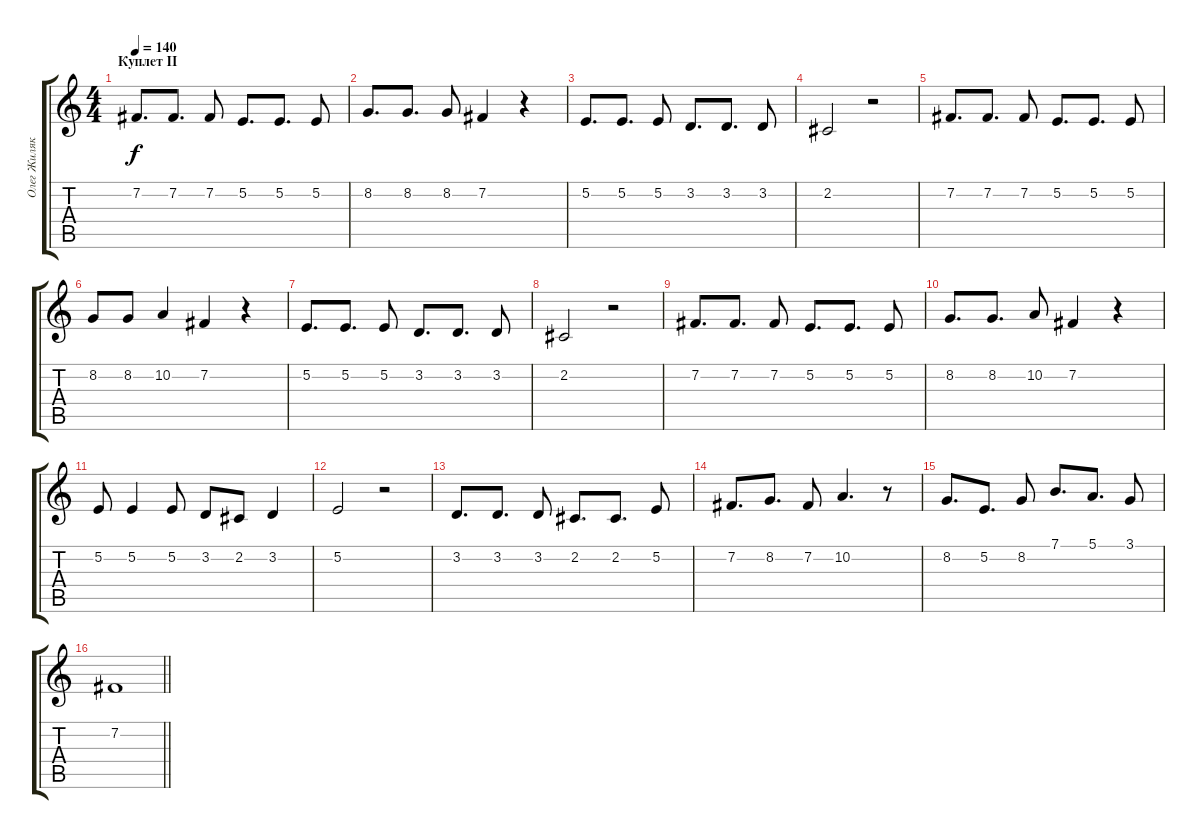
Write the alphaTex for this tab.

\track ("Олег Жиляков" "Олег Жиляк") {instrument violin}
\staff {score tabs}
\tuning (E4 B3 G3 D3 A2 E2) {hide}
\ts (4 4)
\section ("" "Куплет II")
\tempo 140
\clef g2
\ks c
7.2.8{d dy f} 7.2.8{d} 7.2.8 5.2.8{d} 5.2.8{d} 5.2.8 |
8.2.8{d} 8.2.8{d} 8.2.8 7.2.4 r.4 |
5.2.8{d} 5.2.8{d} 5.2.8 3.2.8{d} 3.2.8{d} 3.2.8 |
2.2.2 r.2 |
7.2.8{d} 7.2.8{d} 7.2.8 5.2.8{d} 5.2.8{d} 5.2.8 |
8.2.8 8.2.8 10.2.4 7.2.4 r.4 |
5.2.8{d} 5.2.8{d} 5.2.8 3.2.8{d} 3.2.8{d} 3.2.8 |
2.2.2 r.2 |
7.2.8{d} 7.2.8{d} 7.2.8 5.2.8{d} 5.2.8{d} 5.2.8 |
8.2.8{d} 8.2.8{d} 10.2.8 7.2.4 r.4 |
5.2.8 5.2.4 5.2.8 3.2.8 2.2.8 3.2.4 |
5.2.2 r.2 |
3.2.8{d} 3.2.8{d} 3.2.8 2.2.8{d} 2.2.8{d} 5.2.8 |
7.2.8{d} 8.2.8{d} 7.2.8 10.2.4{d} r.8 |
8.2.8{d} 5.2.8{d} 8.2.8 7.1.8{d} 5.1.8{d} 3.1.8 |
\barLineRight lightlight
7.2.1
